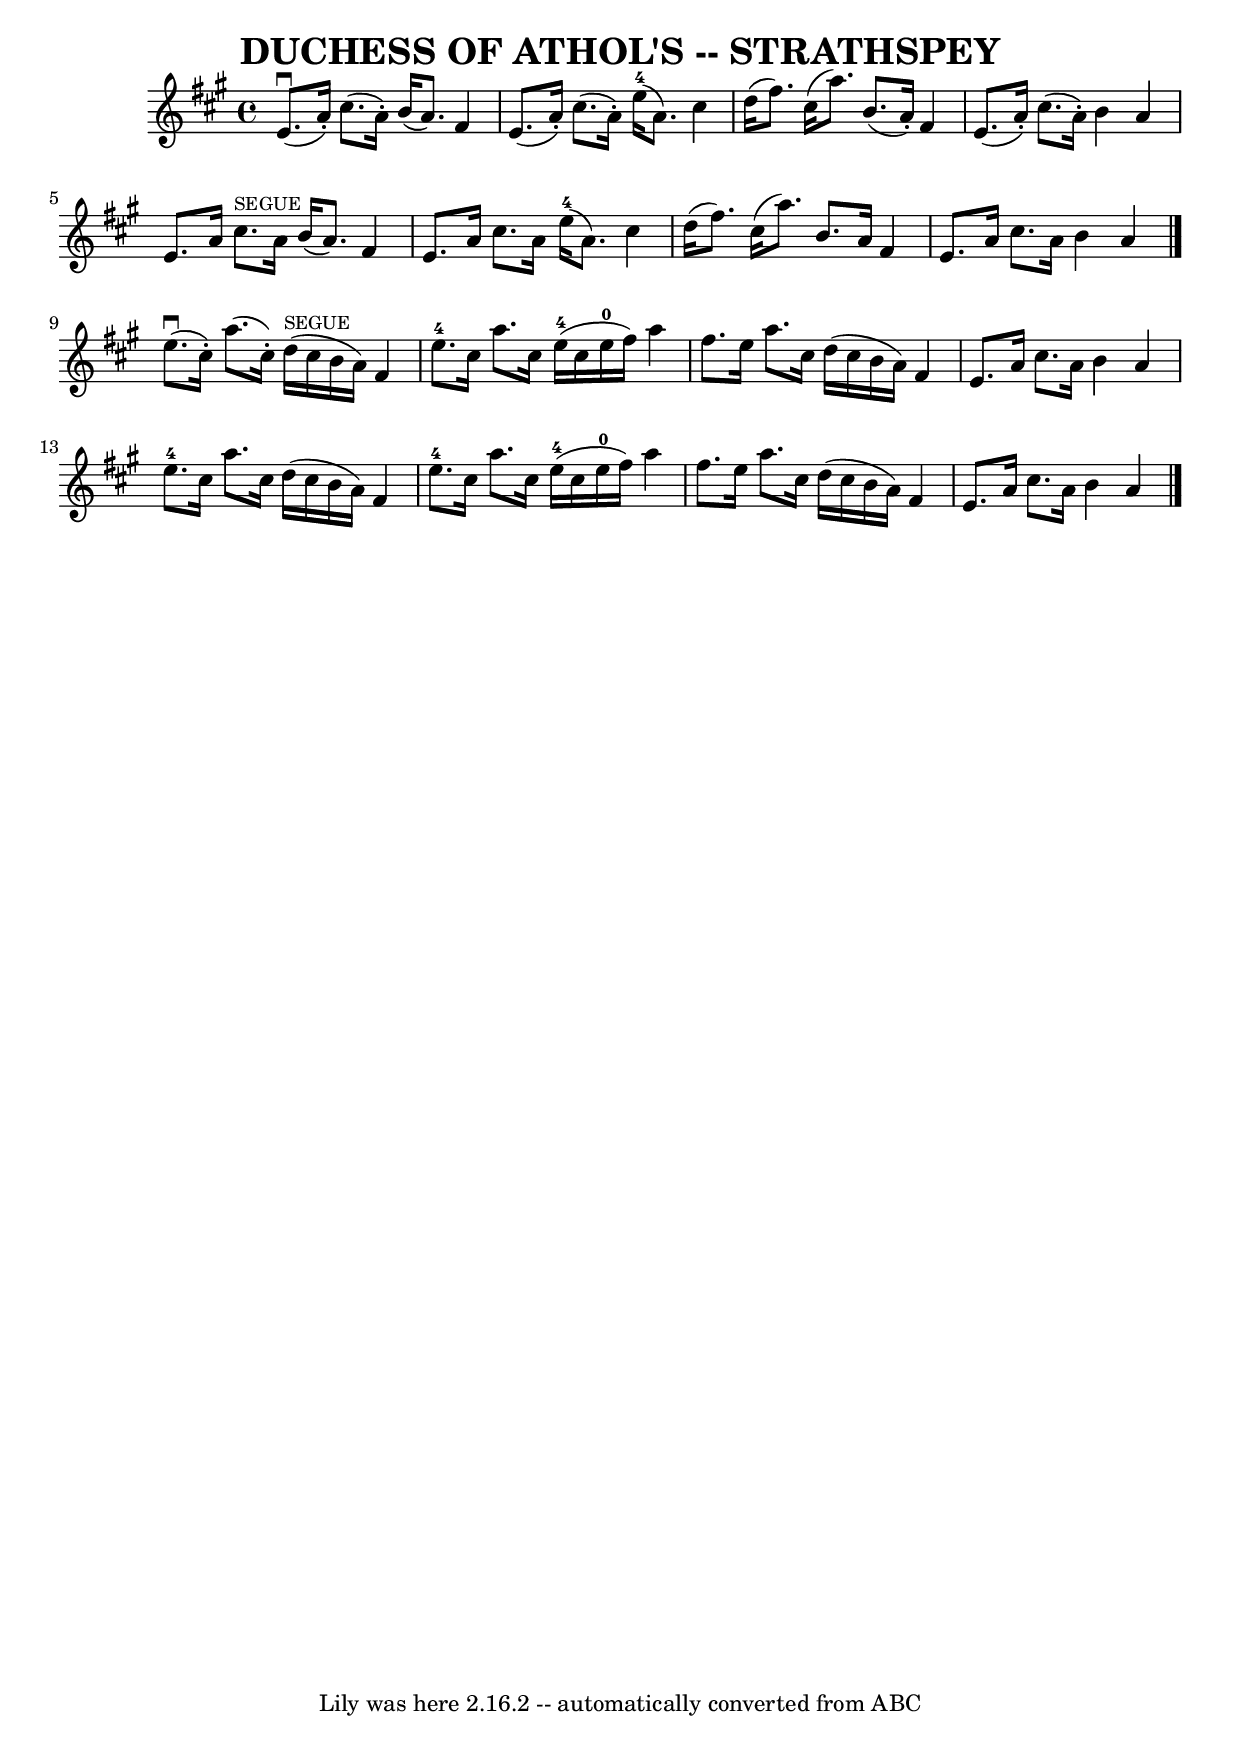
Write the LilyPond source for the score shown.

\version "2.16.2"
\include "Mammoth.ily"
\header {
  %% book = "Ryan's Mammoth Collection of Fiddle Tunes"
  composer = ""
  crossRefNumber = "1"
  footnotes = ""
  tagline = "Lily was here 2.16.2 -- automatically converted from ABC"
  title = "DUCHESS OF ATHOL'S -- STRATHSPEY"

}
voicedefault =  {


  \override Staff.TimeSignature #'style = #'C
  \time 4/4 
  \key a \major
  e'8. (^\downbow a'16-.) cis''8. (a'16-.) b'16 (a'8.) fis'4    |
  e'8. (a'16-.) cis''8. (
  a'16-.) e''16-4(a'8.) cis''4    |
  d''16 (
  fis''8.) cis''16 (a''8.) b'8. (a'16-.) fis'4    |
  
  e'8. (a'16-.) cis''8. (a'16-.) b'4 a'4    |
  e'8.  
  a'16 cis''8.^\segue a'16 b'16 (a'8.) fis'4    |
  
  e'8. a'16 cis''8. a'16 e''16-4(a'8.) cis''4    
  |
  d''16 (fis''8.) cis''16 (a''8.) b'8. a'16    
  fis'4    |
  e'8. a'16 cis''8. a'16 b'4 a'4    \bar "|."  
  e''8. (^\downbow cis''16-.) a''8. (cis''16-.) d''16^\segue(cis''16 b'16 a'16) fis'4    |
  e''8.-4   
  cis''16 a''8. cis''16 e''16-4(cis''16 e''16-0 fis''16) a''4    |
  fis''8. e''16 a''8. cis''16 d''16 (
  cis''16 b'16 a'16) fis'4    |
  e'8. a'16 cis''8.    
  a'16 b'4 a'4    |
  e''8.-4 cis''16 a''8. cis''16   
  d''16 (cis''16 b'16 a'16) fis'4    |
  e''8.-4   
  cis''16 a''8. cis''16 e''16-4(cis''16 e''16-0 fis''16) a''4    |
  fis''8. e''16 a''8. cis''16 d''16 (
  cis''16 b'16 a'16) fis'4    |
  e'8. a'16 cis''8.    
  a'16 b'4 a'4    \bar "|."   

}

\score{
  <<

    \context Staff="default"
    {
      \voicedefault 
      
    }

  >>
  \layout {
    
  }
  \midi {
  }

}
